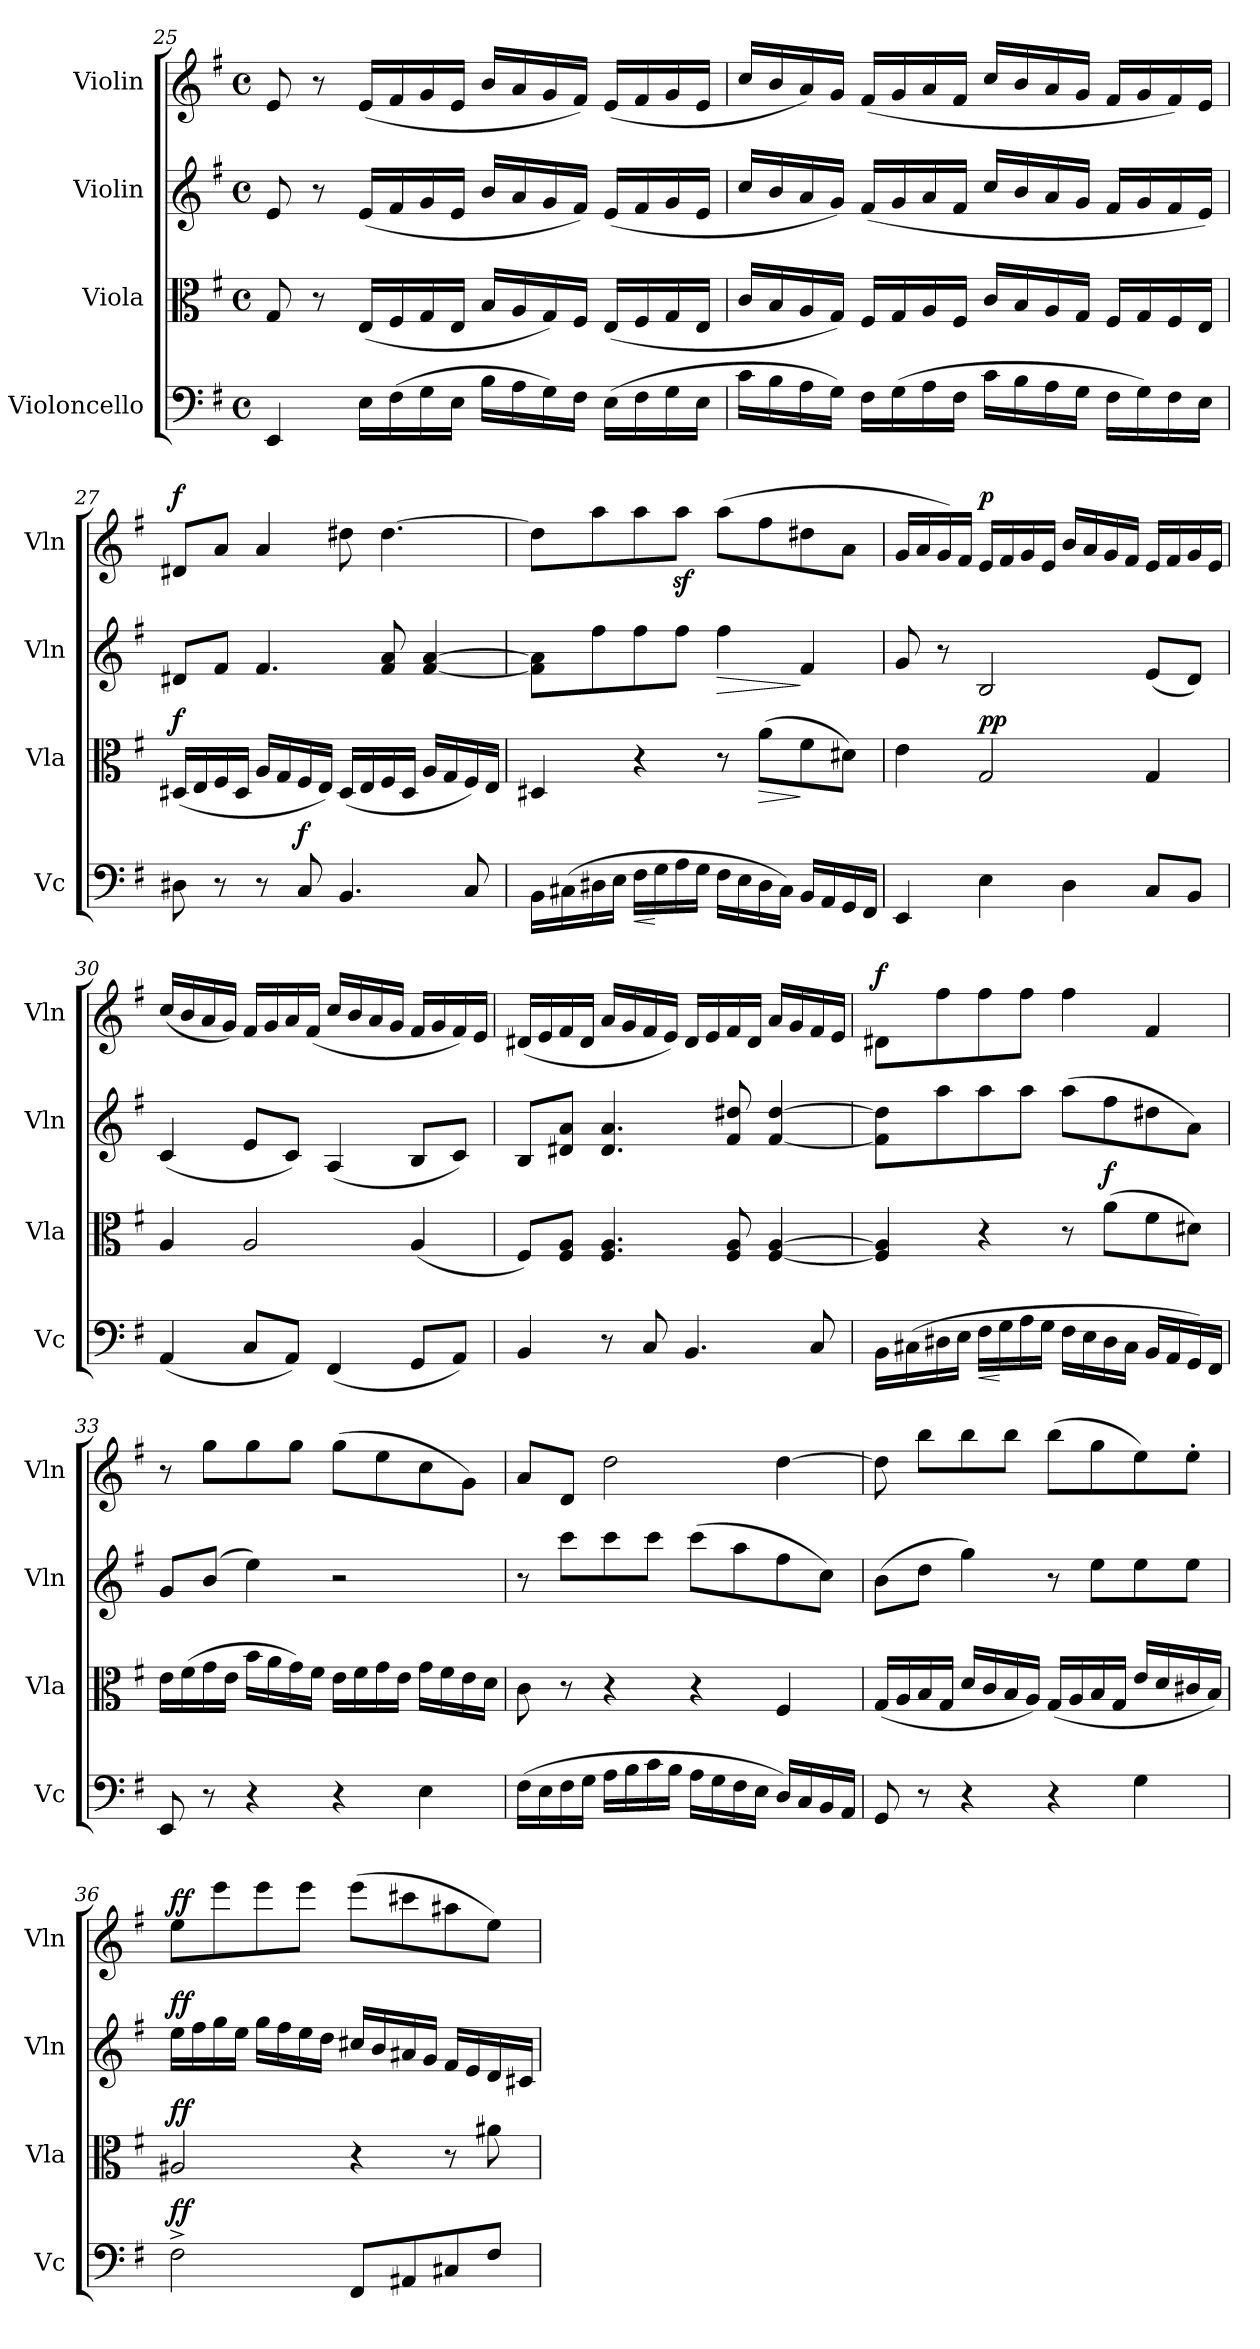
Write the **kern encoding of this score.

**kern	**dynam	**kern	**dynam	**kern	**dynam	**kern	**dynam
*part4	*part4	*part3	*part3	*part2	*part2	*part1	*part1
*staff4	*staff4	*staff3	*staff3	*staff2	*staff2	*staff1	*staff1
*I"Violoncello	*	*I"Viola	*	*I"Violin	*	*I"Violin	*
*I'Vc	*	*I'Vla	*	*I'Vln	*	*I'Vln	*
*clefF4	*	*clefC3	*	*clefG2	*	*clefG2	*
*k[f#]	*	*k[f#]	*	*k[f#]	*	*k[f#]	*
*M4/4	*	*M4/4	*	*M4/4	*	*M4/4	*
*met(c)	*	*met(c)	*	*met(c)	*	*met(c)	*
=25	=25	=25	=25	=25	=25	=25	=25
4EE/	.	8G/	.	8e/	.	8e/	.
.	.	8r	.	8r	.	8r	.
16E\LL	.	(16E/LL	.	(16e/LL	.	(16e/LL	.
(16F#\	.	16F#/	.	16f#/	.	16f#/	.
16G\	.	16G/	.	16g/	.	16g/	.
16E\JJ	.	16E/JJ	.	16e/JJ	.	16e/JJ	.
16B\LL	.	16B/LL	.	16b/LL	.	16b/LL	.
16A\	.	16A/	.	16a/	.	16a/	.
16G\)	.	16G/)	.	16g/	.	16g/	.
16F#\JJ	.	16F#/JJ	.	16f#/JJ)	.	16f#/JJ)	.
(16E\LL	.	(16E/LL	.	(16e/LL	.	(16e/LL	.
16F#\	.	16F#/	.	16f#/	.	16f#/	.
16G\	.	16G/	.	16g/	.	16g/	.
16E\JJ	.	16E/JJ	.	16e/JJ	.	16e/JJ	.
=26	=26	=26	=26	=26	=26	=26	=26
16c\LL	.	16c/LL	.	16cc/LL	.	16cc/LL	.
16B\	.	16B/	.	16b/	.	16b/	.
16A\	.	16A/	.	16a/	.	16a/)	.
16G\JJ)	.	16G/JJ)	.	16g/JJ)	.	16g/JJ	.
16F#\LL	.	16F#/LL	.	(16f#/LL	.	(16f#/LL	.
(16G\	.	16G/	.	16g/	.	16g/	.
16A\	.	16A/	.	16a/	.	16a/	.
16F#\JJ	.	16F#/JJ	.	16f#/JJ	.	16f#/JJ	.
16c\LL	.	16c/LL	.	16cc/LL	.	16cc/LL	.
16B\	.	16B/	.	16b/	.	16b/	.
16A\	.	16A/	.	16a/	.	16a/	.
16G\JJ	.	16G/JJ	.	16g/JJ	.	16g/JJ	.
16F#\LL	.	16F#/LL	.	16f#/LL	.	16f#/LL	.
16G\)	.	16G/	.	16g/	.	16g/	.
16F#\	.	16F#/	.	16f#/	.	16f#/)	.
16E\JJ	.	16E/JJ	.	16e/JJ)	.	16e/JJ	.
=27	=27	=27	=27	=27	=27	=27	=27
!	!	!	!LO:DY:a	!	!	!	!LO:DY:a
8D#X\	.	(16D#X/LL	f	8d#X/L	.	8d#X/L	f
.	.	16E/	.	.	.	.	.
8r	.	16F#/	.	8f#/J	.	8a/J	.
.	.	16D#/JJ	.	.	.	.	.
8r	.	16A/LL	.	4.f#/	.	4a/	.
.	.	16G/	.	.	.	.	.
!	!LO:DY:a	!	!	!	!	!	!
8C/	f	16F#/	.	.	.	.	.
.	.	16E/JJ)	.	.	.	.	.
4.BB/	.	(16D#/LL	.	.	.	8dd#X\	.
.	.	16E/	.	.	.	.	.
.	.	16F#/	.	8f#/ 8a/	.	[4.dd#\	.
.	.	16D#/JJ	.	.	.	.	.
.	.	16A/LL	.	[4f#/ [4a/	.	.	.
.	.	16G/	.	.	.	.	.
8C/	.	16F#/)	.	.	.	.	.
.	.	16E/JJ	.	.	.	.	.
=28	=28	=28	=28	=28	=28	=28	=28
16BB\LL	.	4D#X/	.	8f#\] 8a\]L	.	8dd#\L]	.
(16C#X\	.	.	.	.	.	.	.
16D#X\	.	.	.	8ff#\	.	8aa\	.
16E\JJ	.	.	.	.	.	.	.
!	!LO:HP:b	!	!	!	!	!	!
16F#\LL	<	4r	.	8ff#\	.	8aa\	.
16G\	[	.	.	.	.	.	.
16A\	.	.	.	8ff#\J	.	8aaz>\J	.
16G\JJ	.	.	.	.	.	.	.
!	!	!	!	!	!LO:HP:b	!	!
16F#\LL	.	8r	.	4ff#\	>	(8aa\L	.
16E\	.	.	.	.	.	.	.
!	!	!	!LO:HP:b	!	!	!	!
16D#\	.	(8a\L	>	.	.	8ff#\	.
16C#\JJ)	.	.	.	.	.	.	.
16BB/LL	.	8f#\	]	4f#/	]	8dd#X\	.
16AA/	.	.	.	.	.	.	.
16GG/	.	8d#X\J)	.	.	.	8a\J	.
16FF#/JJ	.	.	.	.	.	.	.
=29	=29	=29	=29	=29	=29	=29	=29
4EE/	.	4e\	.	8g/	.	16g/LL	.
.	.	.	.	.	.	16a/	.
.	.	.	.	8r	.	16g/)	.
.	.	.	.	.	.	16f#/JJ	.
!	!	!	!LO:DY:a	!	!	!	!
!	!	!	!LO:DY:n=1:a	!	!	!	!LO:DY:a
4E\	.	2G/	p p	2B/	.	16e/LL	p
.	.	.	.	.	.	16f#/	.
.	.	.	.	.	.	16g/	.
.	.	.	.	.	.	16e/JJ	.
4D\	.	.	.	.	.	16b/LL	.
.	.	.	.	.	.	16a/	.
.	.	.	.	.	.	16g/	.
.	.	.	.	.	.	16f#/JJ	.
8C/L	.	4G/	.	(8e/L	.	16e/LL	.
.	.	.	.	.	.	16f#/	.
8BB/J	.	.	.	8d/J)	.	16g/	.
.	.	.	.	.	.	16e/JJ	.
=30	=30	=30	=30	=30	=30	=30	=30
(4AA/	.	4A/	.	(4c/	.	(16cc/LL	.
.	.	.	.	.	.	16b/	.
.	.	.	.	.	.	16a/	.
.	.	.	.	.	.	16g/JJ)	.
8C/L	.	2A/	.	8e/L	.	16f#/LL	.
.	.	.	.	.	.	16g/	.
8AA/J)	.	.	.	8c/J)	.	16a/	.
.	.	.	.	.	.	(16f#/JJ	.
(4FF#/	.	.	.	(4A/	.	16cc/LL	.
.	.	.	.	.	.	16b/	.
.	.	.	.	.	.	16a/	.
.	.	.	.	.	.	16g/JJ	.
8GG/L	.	(4A/	.	8B/L	.	16f#/LL	.
.	.	.	.	.	.	16g/	.
8AA/J)	.	.	.	8c/J)	.	16f#/)	.
.	.	.	.	.	.	16e/JJ	.
=31	=31	=31	=31	=31	=31	=31	=31
4BB/	.	8F#/L)	.	8B/L	.	(16d#X/LL	.
.	.	.	.	.	.	16e/	.
.	.	8F#/ 8A/J	.	8d#X/ 8a/J	.	16f#/	.
.	.	.	.	.	.	16d#/JJ	.
8r	.	4.F#/ 4.A/	.	4.d#/ 4.a/	.	16a/LL	.
.	.	.	.	.	.	16g/	.
8C/	.	.	.	.	.	16f#/	.
.	.	.	.	.	.	16e/JJ)	.
4.BB/	.	.	.	.	.	16d#/LL	.
.	.	.	.	.	.	16e/	.
.	.	8F#/ 8A/	.	8f#/ 8dd#X/	.	16f#/	.
.	.	.	.	.	.	16d#/JJ	.
.	.	[4F#/ [4A/	.	[4f#/ [4dd#/	.	16a/LL	.
.	.	.	.	.	.	16g/	.
8C/	.	.	.	.	.	16f#/	.
.	.	.	.	.	.	16e/JJ	.
=32	=32	=32	=32	=32	=32	=32	=32
!	!	!	!	!	!	!	!LO:DY:a
16BB\LL	.	4F#/] 4A/]	.	8f#\] 8dd#\]L	.	8d#X\L	f
(16C#X\	.	.	.	.	.	.	.
16D#X\	.	.	.	8aa\	.	8ff#\	.
16E\JJ	.	.	.	.	.	.	.
!	!LO:HP:b	!	!	!	!	!	!
16F#\LL	<	4r	.	8aa\	.	8ff#\	.
16G\	[	.	.	.	.	.	.
16A\	.	.	.	8aa\J	.	8ff#\J	.
16G\JJ	.	.	.	.	.	.	.
16F#\LL	.	8r	.	(8aa\L	.	4ff#\	.
16E\	.	.	.	.	.	.	.
!	!	!	!LO:DY:a	!	!	!	!
16D#\	.	(8a\L	f	8ff#\	.	.	.
16C#\JJ	.	.	.	.	.	.	.
16BB/LL	.	8f#\	.	8dd#X\	.	4f#/	.
16AA/	.	.	.	.	.	.	.
16GG/)	.	8d#X\J)	.	8a\J)	.	.	.
16FF#/JJ	.	.	.	.	.	.	.
=33	=33	=33	=33	=33	=33	=33	=33
8EE/	.	16e\LL	.	8g/L	.	8r	.
.	.	(16f#\	.	.	.	.	.
8r	.	16g\	.	(8b/J	.	8gg\L	.
.	.	16e\JJ	.	.	.	.	.
4r	.	16b\LL	.	4ee\)	.	8gg\	.
.	.	16a\	.	.	.	.	.
.	.	16g\)	.	.	.	8gg\J	.
.	.	16f#\JJ	.	.	.	.	.
4r	.	16e\LL	.	2r	.	(8gg\L	.
.	.	16f#\	.	.	.	.	.
.	.	16g\	.	.	.	8ee\	.
.	.	16e\JJ	.	.	.	.	.
4E\	.	16g\LL	.	.	.	8cc\	.
.	.	16f#\	.	.	.	.	.
.	.	16e\	.	.	.	8g\J)	.
.	.	16d\JJ	.	.	.	.	.
=34	=34	=34	=34	=34	=34	=34	=34
(16F#\LL	.	8c\	.	8r	.	8a/L	.
16E\	.	.	.	.	.	.	.
16F#\	.	8r	.	8ccc\L	.	8d/J	.
16G\JJ	.	.	.	.	.	.	.
16A\LL	.	4r	.	8ccc\	.	2dd\	.
16B\	.	.	.	.	.	.	.
16c\	.	.	.	8ccc\J	.	.	.
16B\JJ	.	.	.	.	.	.	.
16A\LL	.	4r	.	(8ccc\L	.	.	.
16G\	.	.	.	.	.	.	.
16F#\	.	.	.	8aa\	.	.	.
16E\JJ	.	.	.	.	.	.	.
16D/LL)	.	4F#/	.	8ff#\	.	[4dd\	.
16C/	.	.	.	.	.	.	.
16BB/	.	.	.	8cc\J)	.	.	.
16AA/JJ	.	.	.	.	.	.	.
=35	=35	=35	=35	=35	=35	=35	=35
8GG/	.	(16G/LL	.	(8b\L	.	8dd\]	.
.	.	16A/	.	.	.	.	.
8r	.	16B/	.	8dd\J	.	8bb\L	.
.	.	16G/JJ	.	.	.	.	.
4r	.	16d/LL	.	4gg\)	.	8bb\	.
.	.	16c/	.	.	.	.	.
.	.	16B/	.	.	.	8bb\J	.
.	.	16A/JJ)	.	.	.	.	.
4r	.	(16G/LL	.	8r	.	(8bb\L	.
.	.	16A/	.	.	.	.	.
.	.	16B/	.	8ee\L	.	8gg\	.
.	.	16G/JJ	.	.	.	.	.
4G\	.	16e/LL	.	8ee\	.	8ee\)	.
.	.	16d/	.	.	.	.	.
.	.	16c#X/	.	8ee\J	.	8ee'\J	.
.	.	16B/JJ)	.	.	.	.	.
=36	=36	=36	=36	=36	=36	=36	=36
!	!LO:DY:a	!	!LO:DY:a	!	!LO:DY:a	!	!LO:DY:a
2F#^\	ff	2A#X/	ff	16ee\LL	ff	8ee\L	ff
.	.	.	.	16ff#\	.	.	.
.	.	.	.	16gg\	.	8eee\	.
.	.	.	.	16ee\JJ	.	.	.
.	.	.	.	16gg\LL	.	8eee\	.
.	.	.	.	16ff#\	.	.	.
.	.	.	.	16ee\	.	8eee\J	.
.	.	.	.	16dd\JJ	.	.	.
8FF#/L	.	4r	.	16cc#X/LL	.	(8eee\L	.
.	.	.	.	16b/	.	.	.
8AA#X/	.	.	.	16a#X/	.	8ccc#X\	.
.	.	.	.	16g/JJ	.	.	.
8C#X/	.	8r	.	16f#/LL	.	8aa#X\	.
.	.	.	.	16e/	.	.	.
8F#/J	.	8a#X\	.	16d/	.	8ee\J)	.
.	.	.	.	16c#X/JJ	.	.	.
=	=	=	=	=	=	=	=
*-	*-	*-	*-	*-	*-	*-	*-
